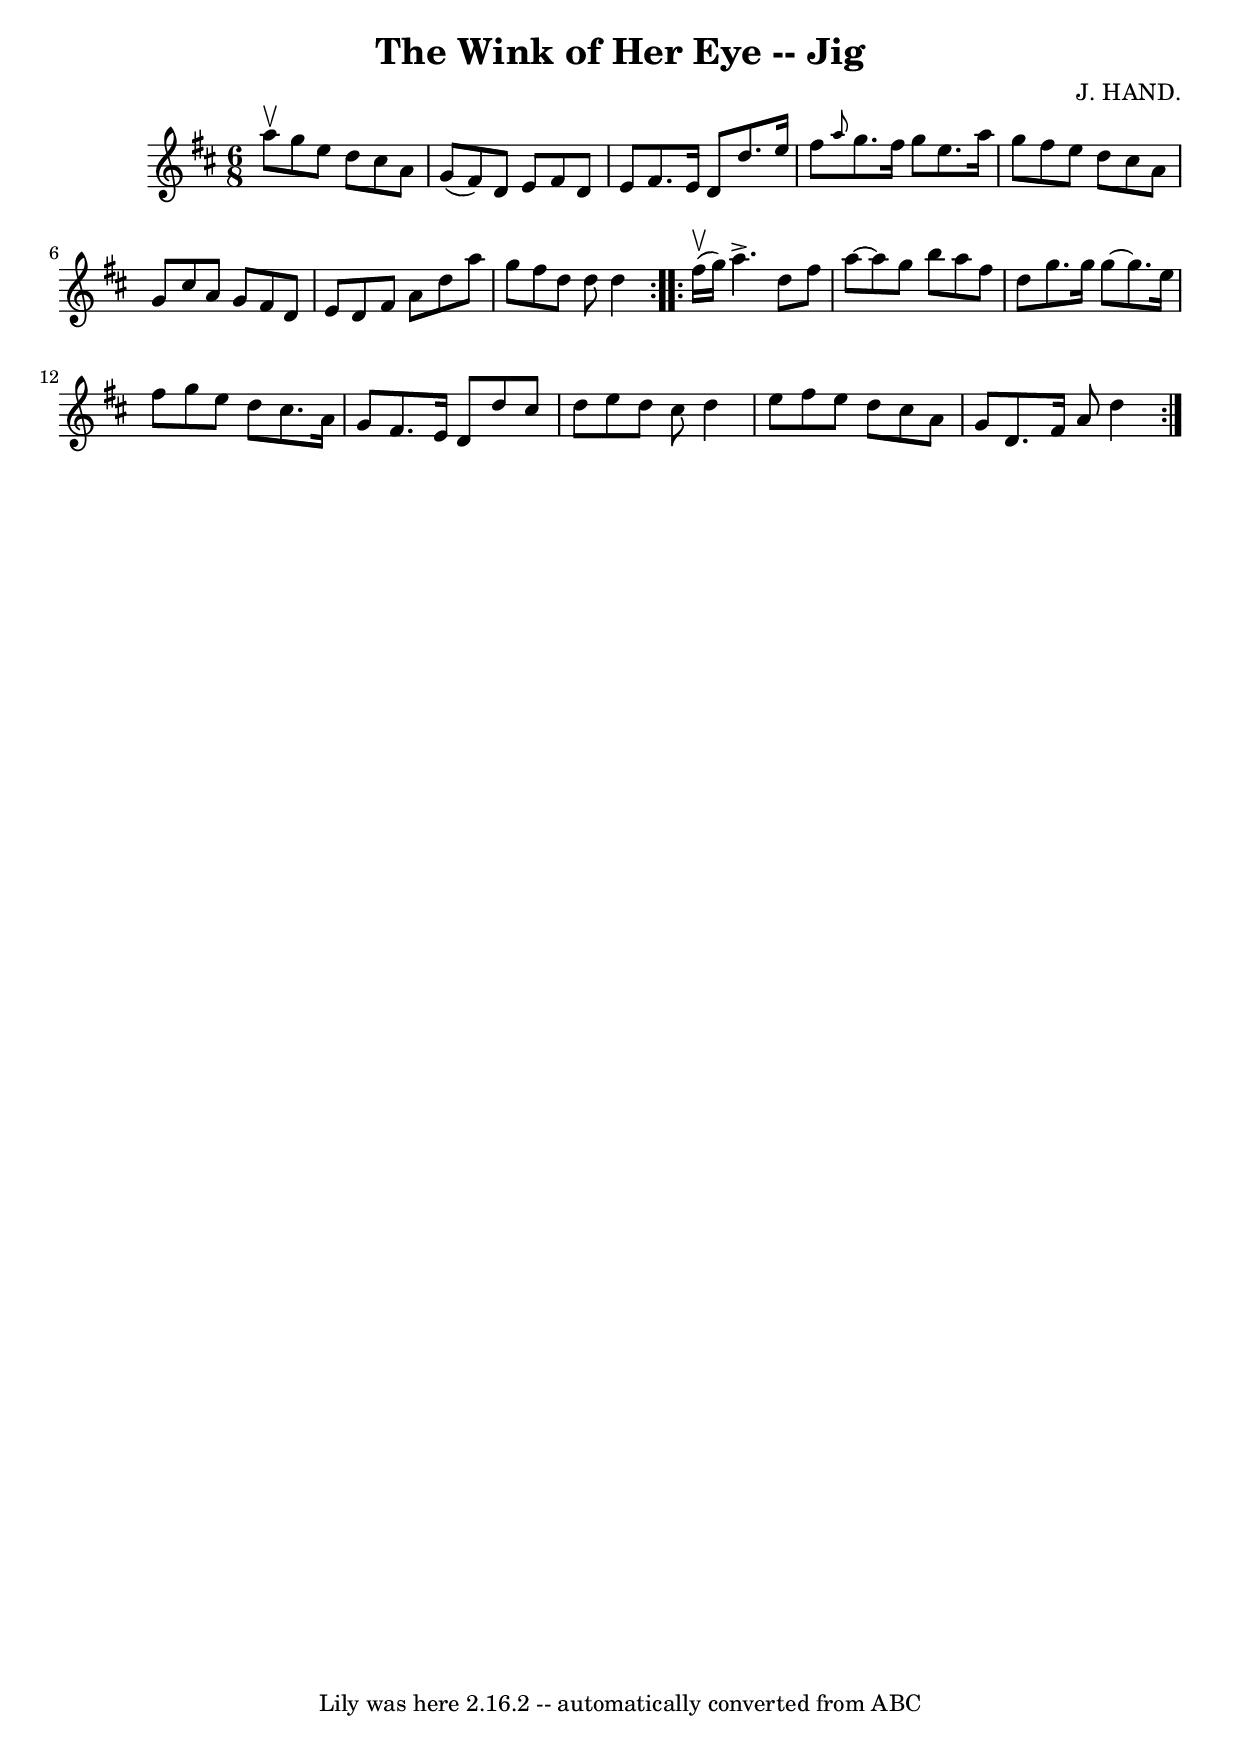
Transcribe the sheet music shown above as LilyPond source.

\version "2.16.2"
\include "Mammoth.ily"
\header {
  %% book = "Ryan's Mammoth Collection"
  composer = "J. HAND."
  crossRefNumber = "1"
  footnotes = "\\\\85 437"
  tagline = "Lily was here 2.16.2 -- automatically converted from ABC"
  title = "The Wink of Her Eye -- Jig"

}
voicedefault =  {



  \repeat volta 2 {

    \time 6/8 
    \key d \major
    a''8^\upbow |
    g''8 e''8 d''8    
    cis''8 a'8 g'8 (|
    fis'8) d'8 e'8 fis'8 d'8    
    e'8    |
    fis'8. e'16 d'8 d''8. e''16 fis''8    |
    
    \grace { a''8  
	   } g''8. fis''16 g''8 e''8. a''16 g''8    
    |
    fis''8 e''8 d''8 cis''8 a'8 g'8    |
    
    cis''8 a'8 g'8 fis'8 d'8 e'8    |
    d'8 fis'8 a'8   
    d''8 a''8 g''8    |
    fis''8 d''8 d''8 d''4  
  }     

  \repeat volta 2 {
    fis''16^\upbow(g''16) |
    a''4.^\accent   
    d''8 fis''8 a''8   ~    |
    a''8 g''8 b''8 a''8 fis''8 
    d''8    |
    g''8. g''16 g''8   ~ g''8. e''16 fis''8    
    |
    g''8 e''8 d''8 cis''8. a'16 g'8    |
    
    fis'8. e'16 d'8 d''8 cis''8 d''8    |
    e''8 d''8    
    cis''8 d''4 e''8    |
    fis''8 e''8 d''8 cis''8 a'8    
    g'8    |
    d'8. fis'16 a'8 d''4  
  }   

}

\score{
  <<

    \context Staff="default"
    {
      \voicedefault 
      
    }

  >>
  \layout {
    
  }
  \midi {
  }

}
